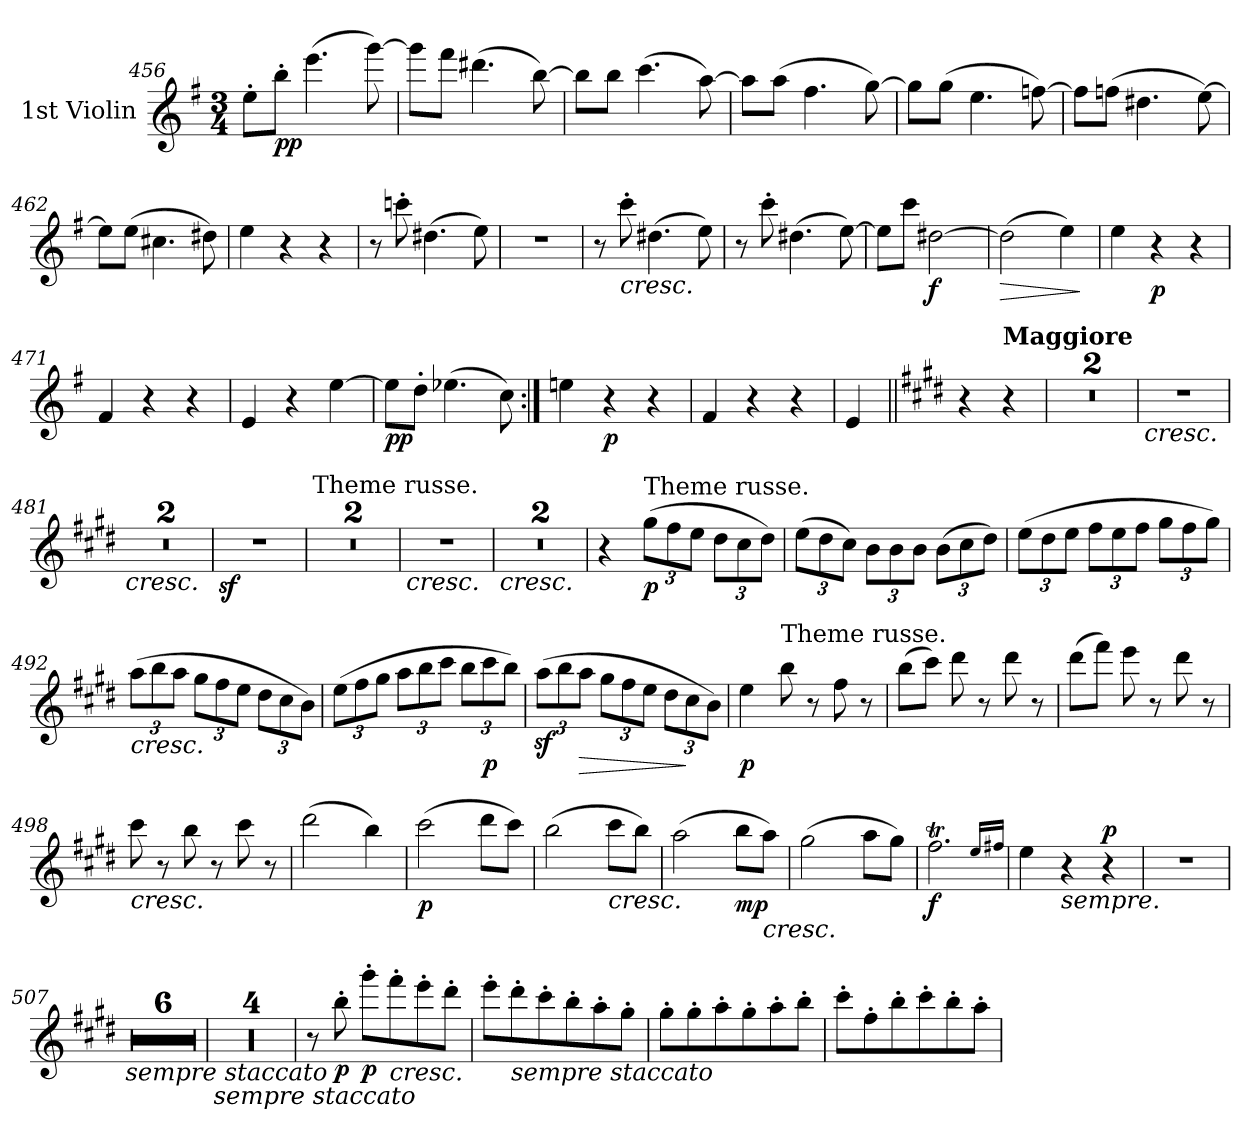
**kern	**dynam
*part1	*part1
*staff1	*staff1
*I"1st Violin	*
*I'Vln	*
!!LO:LB:g=z
*clefG2	*
*k[f#]	*
*G:	*
*M3/4	*
=456	=456
8ee'\L	.
!	!LO:DY:b
8bb'\J	pp
(4.eee\	.
[8ggg\)	.
=457	=457
8ggg\L]	.
8fff#\J	.
(4.ddd#X\	.
[8bb\)	.
=458	=458
8bb\L]	.
8bb\J	.
(4.ccc\	.
[8aa\)	.
=459	=459
8aa\L]	.
(8aa\J	.
4.ff#\	.
[8gg\)	.
=460	=460
8gg\L]	.
(8gg\J	.
4.ee\	.
[8ffn\)	.
=461	=461
8ff\L]	.
(8ffn\J	.
4.dd#X\	.
[8ee\)	.
=462	=462
8ee\L]	.
(8ee\J	.
4.cc#X\	.
8dd#X\)	.
=463	=463
4ee\	.
4r	.
4r	.
!!LO:LB:g=z
=464	=464
8r	.
8cccn'\	.
(4.dd#X\	.
8ee\)	.
=465	=465
2.r	.
=466	=466
8r	.
!LO:TX:b:i:t=cresc.	!
8ccc'\	.
(4.dd#X\	.
8ee\)	.
=467	=467
8r	.
8ccc'\	.
(4.dd#X\	.
[8ee\)	.
=468	=468
8ee\L]	.
8ccc\J	.
!	!LO:DY:b
[2dd#X\	f
=469	=469
!	!LO:HP:b
(2dd#\]	>
4ee\)	.
.	]
=470	=470
4ee\	.
!	!LO:DY:b
4r	p
4r	.
=471	=471
4f#/	.
4r	.
4r	.
=472	=472
4e/	.
4r	.
[4ee\	.
=473	=473
!	!LO:DY:b
8ee\L]	pp
8dd'\J	.
(4.ee-X\	.
8cc\)	.
!!LO:LB:g=z
=474:|!	=474:|!
4een\	.
!	!LO:DY:b
4r	p
4r	.
=475	=475
4f#/	.
4r	.
4r	.
=476	=476
4e/	.
=477||	=477||
*k[f#c#g#d#]	*
*E:	*
4r	.
!LO:TX:a:B:t=Maggiore	!
4r	.
=478	=478
2.r	.
=479	=479
2.r	.
=480	=480
!LO:TX:b:i:t=cresc.	!
2.r	.
=481	=481
!LO:TX:b:i:t=cresc.	!
2.r	.
=482	=482
2.r	.
=483	=483
!	!LO:DY:b
2.r	sf
=484	=484
!LO:TX:a:t=Theme russe.	!
!	!LO:DY:b
2.r	p
=485	=485
2.r	.
=486	=486
!LO:TX:b:i:t=cresc.	!
2.r	.
=487	=487
!LO:TX:b:i:t=cresc.	!
2.r	.
=488	=488
2.r	.
=489	=489
4r	.
!LO:TX:a:t=Theme russe.	!
!	!LO:DY:b
(12gg#\L	p
12ff#\	.
12ee\J	.
12dd#\L	.
12cc#\	.
12dd#\J)	.
=490	=490
(12ee\L	.
12dd#\	.
12cc#\J)	.
12b\L	.
12b\	.
12b\J	.
(12b\L	.
12cc#\	.
12dd#\J)	.
!!LO:LB:g=z
=491	=491
(12ee\L	.
12dd#\	.
12ee\J	.
12ff#\L	.
12ee\	.
12ff#\J	.
12gg#\L	.
12ff#\	.
12gg#\J)	.
=492	=492
!LO:TX:b:i:t=cresc.	!
(12aa\L	.
12bb\	.
12aa\J	.
12gg#\L	.
12ff#\	.
12ee\J	.
12dd#\L	.
12cc#\	.
12b\J)	.
=493	=493
(12ee\L	.
12ff#\	.
12gg#\J	.
12aa\L	.
12bb\	.
12ccc#\J	.
12bb\L	.
!	!LO:DY:b
12ccc#\	p
12bb\J)	.
=494	=494
(12aaz<\L	.
12bb\	.
!	!LO:HP:b
12aa\J	>
12gg#\L	.
12ff#\	.
12ee\J	.
12dd#\L	.
12cc#\	]
12b\J)	.
!!LO:LB:g=z
=495	=495
!	!LO:DY:b
4ee\	p
!LO:TX:a:t=Theme russe.	!
8bb\	.
8r	.
8ff#\	.
8r	.
=496	=496
(8bb\L	.
8ccc#\J)	.
8ddd#\	.
8r	.
8ddd#\	.
8r	.
=497	=497
(8ddd#\L	.
8fff#\J)	.
8eee\	.
8r	.
8ddd#\	.
8r	.
=498	=498
!LO:TX:b:i:t=cresc.	!
8ccc#\	.
8r	.
8bb\	.
8r	.
8ccc#\	.
8r	.
=499	=499
(2ddd#\	.
4bb\)	.
=500	=500
!	!LO:DY:b
(2ccc#\	p
8ddd#\L	.
8ccc#\J)	.
=501	=501
(2bb\	.
!LO:TX:b:i:t=cresc.	!
8ccc#\L	.
8bb\J)	.
=502	=502
(2aa\	.
!	!LO:DY:b
8bb\L	mp
!LO:TX:b:i:t=cresc.	!
8aa\J)	.
!!LO:LB:g=z
=503	=503
(2gg#\	.
8aa\L	.
8gg#\J)	.
=504	=504
!	!LO:DY:b
2.ff#T\	f
16qee/LL	.
16qff#X/JJ	.
=505	=505
4ee\	.
!LO:TX:b:i:t=sempre.	!
4r	.
!	!LO:DY:a
4r	p
=506	=506
2.r	.
=507	=507
!LO:TX:b:i:t=sempre staccato	!
2.r	.
=508	=508
2.r	.
=509	=509
2.r	.
=510	=510
2.r	.
=511	=511
2.r	.
=512	=512
2.r	.
=513	=513
!LO:TX:b:i:t=sempre staccato	!
2.r	.
=514	=514
2.r	.
=515	=515
2.r	.
=516	=516
2.r	.
=517	=517
8r	.
!	!LO:DY:b
8bb'\	p
!	!LO:DY:b
8ggg#'\L	p
!LO:TX:b:i:t=cresc.	!
8fff#'\	.
8eee'\	.
8ddd#'\J	.
=518	=518
8eee'\L	.
!LO:TX:b:i:t=sempre staccato	!
8ddd#'\	.
8ccc#'\	.
8bb'\	.
8aa'\	.
8gg#'\J	.
=519	=519
8gg#'\L	.
8gg#'\	.
8aa'\	.
8gg#'\	.
8aa'\	.
8bb'\J	.
!!LO:LB:g=z
=520	=520
8ccc#'\L	.
8ff#'\	.
8bb'\	.
8ccc#'\	.
8bb'\	.
8aa'\J	.
=	=
*-	*-
